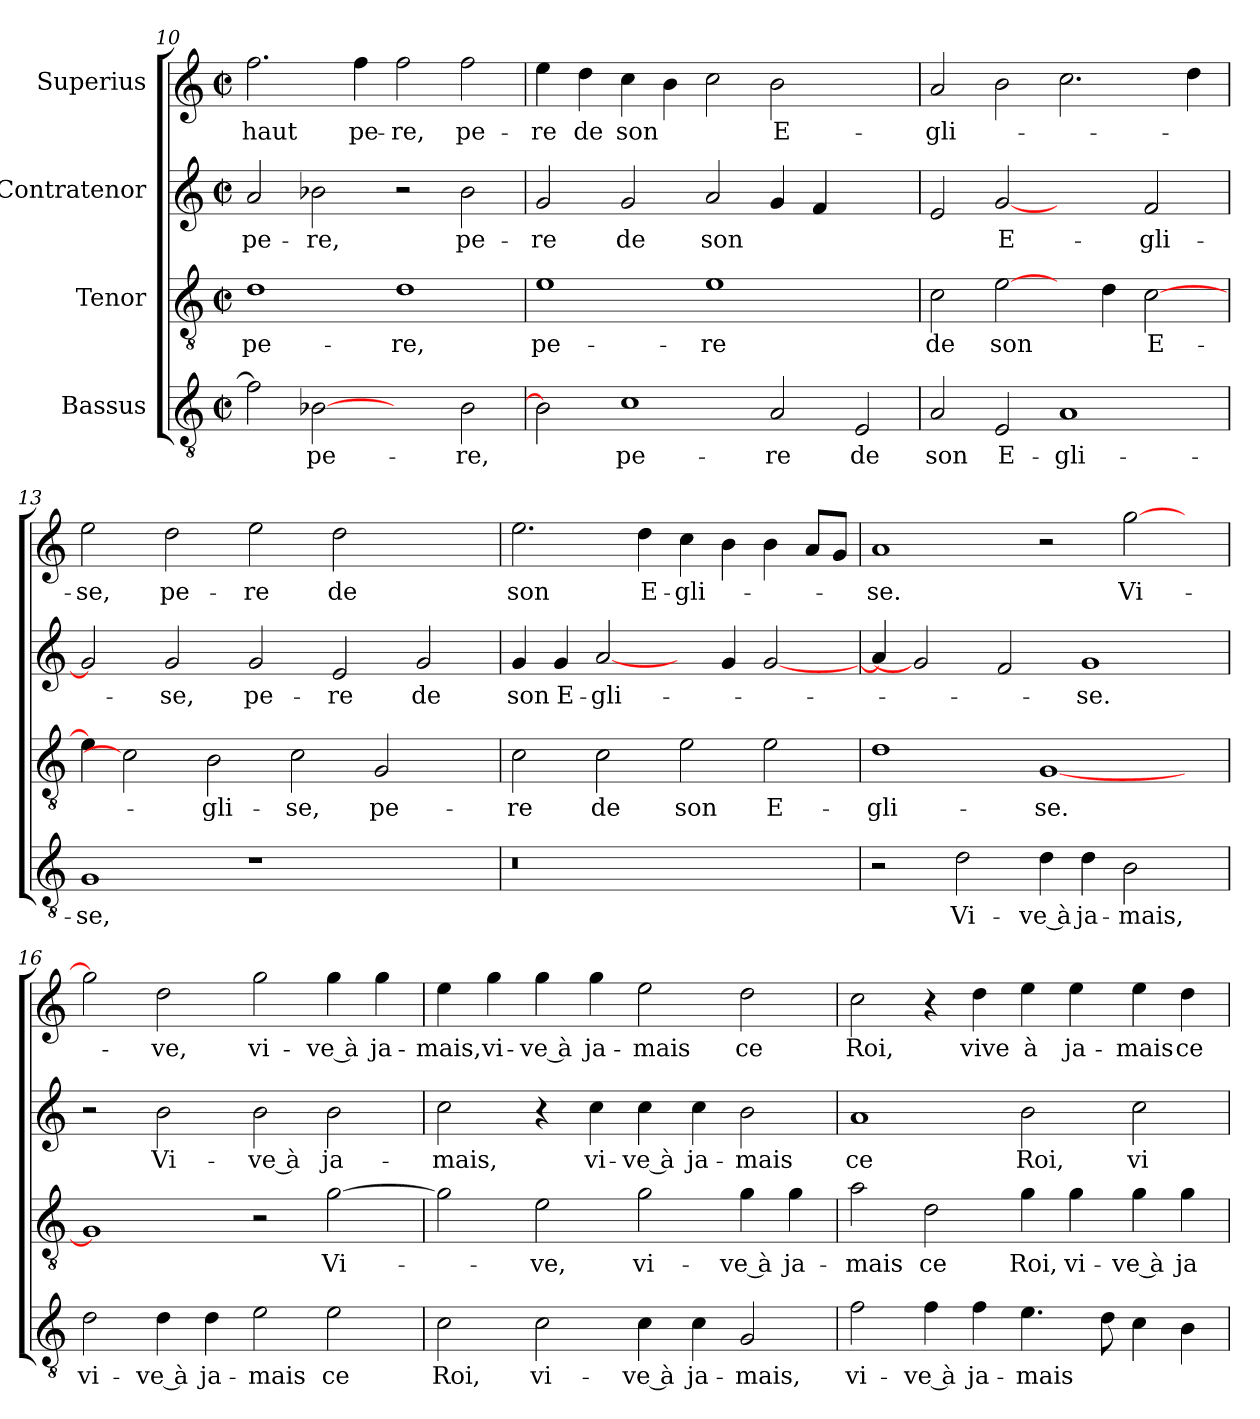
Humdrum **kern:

**kern	**text	**kern	**text	**kern	**text	**kern	**text
*part4	*part4	*part3	*part3	*part2	*part2	*part1	*part1
*staff4	*staff4	*staff3	*staff3	*staff2	*staff2	*staff1	*staff1
*I"Bassus	*	*I"Tenor	*	*I"Contratenor	*	*I"Superius	*
*clefGv2	*	*clefGv2	*	*clefG2	*	*clefG2	*
*k[]	*	*k[]	*	*k[]	*	*k[]	*
*C:	*	*C:	*	*C:	*	*C:	*
*M2/2	*	*M2/2	*	*M2/2	*	*M2/2	*
*met(c|)	*	*met(c|)	*	*met(c|)	*	*met(c|)	*
=10	=10	=10	=10	=10	=10	=10	=10
2f\]	.	1d\	pe-	2a/	pe-	2.ff\	haut
[2B-X\	pe-	.	.	2b-X\	-re,	.	.
.	.	.	.	.	.	4ff\	pe-
2ryy	.	1d\	-re,	2r	.	2ff\	-re,
2B-\	-re,	.	.	2b-\	pe-	2ff\	pe-
=11	=11	=11	=11	=11	=11	=11	=11
2B-\]	.	1e\	pe-	2g/	-re	4ee\	-re
.	.	.	.	.	.	4dd\	de
1c\	pe-	.	.	2g/	de	4cc\	son
.	.	.	.	.	.	4b\	.
.	.	1e\	-re	2a/	son	2cc\	.
2A/	-re	.	.	4g/	.	2b\	E-
.	.	.	.	4f/	.	.	.
2E/	de	2ryy	.	2ryy	.	2ryy	.
!!LO:LB:g=z
=12	=12	=12	=12	=12	=12	=12	=12
2A/	son	2c\	de	2e/	.	2a/	-gli-
2E/	E-	[2e\	son	[2g/	E-	2b\	.
1A/	-gli-	4ryy	.	2ryy	.	2.cc\	.
.	.	4d\	.	.	.	.	.
.	.	[2c\	E-	2f/	-gli-	.	.
.	.	.	.	.	.	4dd\	.
=13	=13	=13	=13	=13	=13	=13	=13
1G/	-se,	4e\]	.	2g/]	.	2ee\	-se,
.	.	2c\]	.	.	.	.	.
.	.	.	.	2g/	-se,	2dd\	pe-
.	.	2B\	-gli-	.	.	.	.
1r	.	.	.	2g/	pe-	2ee\	-re
.	.	2c\	-se,	.	.	.	.
.	.	.	.	2e/	-re	2dd\	de
.	.	2G/	pe-	.	.	.	.
2ryy	.	.	.	2g/	de	2ryy	.
.	.	4ryy	.	.	.	.	.
=14	=14	=14	=14	=14	=14	=14	=14
!LO:N:vis=0	!	!	!	!	!	!	!
1r	.	2c\	-re	4g/	son	2.ee\	son
.	.	.	.	4g/	E-	.	.
.	.	2c\	de	[2a/	-gli-	.	.
.	.	.	.	.	.	4dd\	E-
1ryy	.	2e\	son	4ryy	.	4cc\	-gli-
.	.	.	.	4g/	.	4b\	.
.	.	2e\	E-	[2g/	.	4b\	.
.	.	.	.	.	.	8a/L	.
.	.	.	.	.	.	8g/J	.
=15	=15	=15	=15	=15	=15	=15	=15
2r	.	1d\	-gli-	4a/]	.	1a/	-se.
.	.	.	.	2g/]	.	.	.
2d\	Vi-	.	.	.	.	.	.
.	.	.	.	2f/	.	.	.
4d\	-ve à	[1G/	-se.	.	.	2r	.
4d\	ja-	.	.	1g/	-se.	.	.
2B\	-mais,	.	.	.	.	[2gg\	Vi-
4ryy	.	4ryy	.	.	.	4ryy	.
=16	=16	=16	=16	=16	=16	=16	=16
2d\	vi-	1G/]	.	2r	.	2gg\]	.
4d\	-ve à	.	.	2b\	Vi-	2dd\	-ve,
4d\	ja-	.	.	.	.	.	.
2e\	-mais	2r	.	2b\	-ve à	2gg\	vi-
2e\	ce	[2g\	Vi-	2b\	ja-	4gg\	-ve à
.	.	.	.	.	.	4gg\	ja-
!!LO:PB:g=z
=17	=17	=17	=17	=17	=17	=17	=17
2c\	Roi,	2g\]	.	2cc\	-mais,	4ee\	-mais,
.	.	.	.	.	.	4gg\	vi-
2c\	vi-	2e\	-ve,	4r	.	4gg\	-ve à
.	.	.	.	4cc\	vi-	4gg\	ja-
4c\	-ve à	2g\	vi-	4cc\	-ve à	2ee\	-mais
4c\	ja-	.	.	4cc\	ja-	.	.
2G/	-mais,	4g\	-ve à	2b\	-mais	2dd\	ce
.	.	4g\	ja-	.	.	.	.
=18	=18	=18	=18	=18	=18	=18	=18
2f\	vi-	2a\	-mais	1a/	ce	2cc\	Roi,
4f\	-ve à	2d\	ce	.	.	4r	.
4f\	ja-	.	.	.	.	4dd\	vive
4.e\	-mais	4g\	Roi,	2b\	Roi,	4ee\	à
.	.	4g\	vi-	.	.	4ee\	ja-
8d\	.	.	.	.	.	.	.
4c\	.	4g\	-ve à	2cc\	vi-	4ee\	-mais
4B\	.	4g\	ja-	.	.	4dd\	ce
=	=	=	=	=	=	=	=
*-	*-	*-	*-	*-	*-	*-	*-
